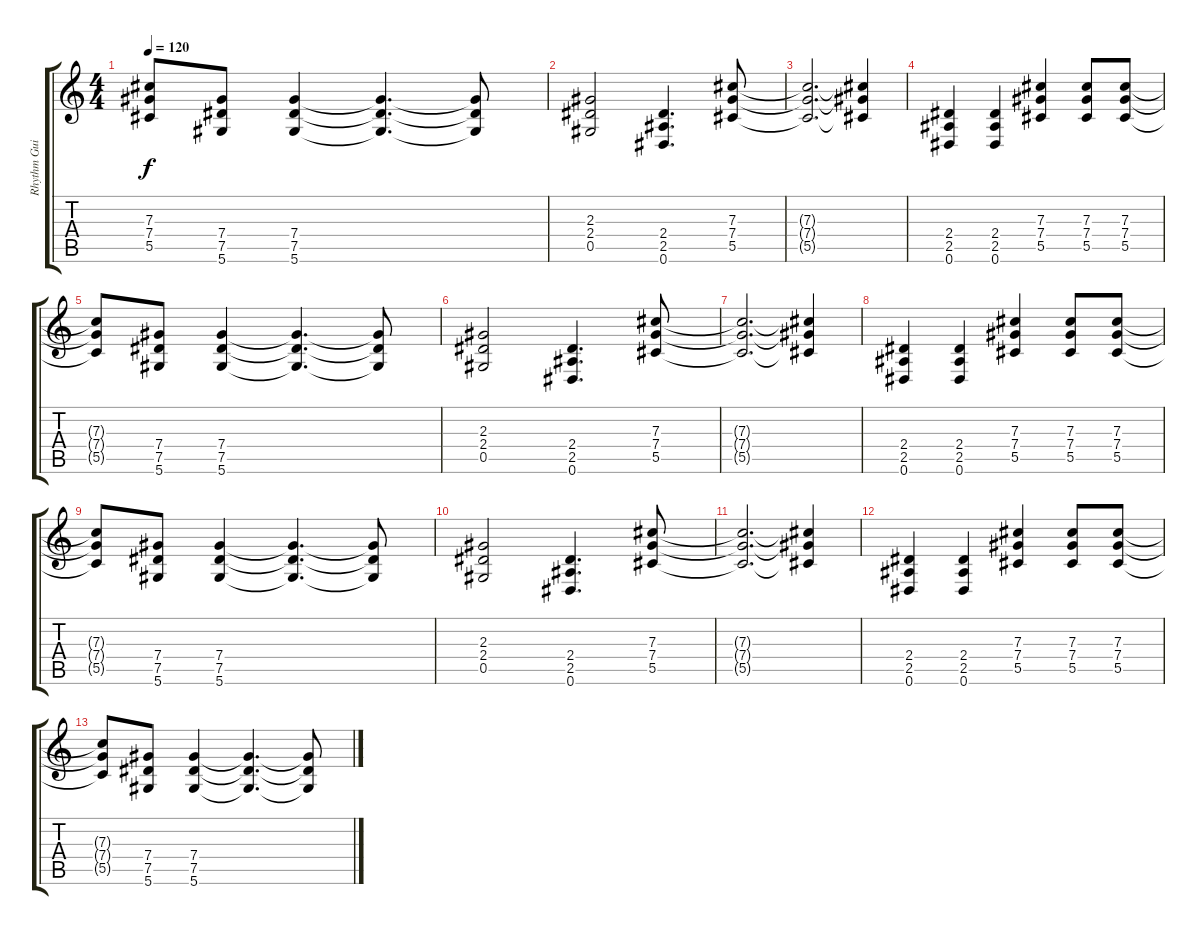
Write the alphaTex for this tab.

\track ("Rhythm Guitar (Keri)" "Rhythm Gui") {instrument overdrivenguitar}
\staff {score tabs}
\tuning (Eb4 Bb3 Gb3 Db3 Ab2 Eb2) {hide}
\ts (4 4)
\tempo 120
\clef g2
\ks c
(7.3{t} 7.4{t} 5.5{t}).8{dy f} (7.4 7.5 5.6).8 (7.4 7.5 5.6).4 (7.4{t} 7.5{t} 5.6{t}).4{d} (7.4{t} 7.5{t} 5.6{t}).8 |
(2.3 2.4 0.5).2 (2.4 2.5 0.6).4{d} (7.3 7.4 5.5).8 |
(7.3{t} 7.4{t} 5.5{t}).2{d} (7.3{t} 7.4{t} 5.5{t}).4 |
(2.4 2.5 0.6).4 (2.4 2.5 0.6).4 (7.3 7.4 5.5).4 (7.3 7.4 5.5).8 (7.3 7.4 5.5).8 |
(7.3{t} 7.4{t} 5.5{t}).8 (7.4 7.5 5.6).8 (7.4 7.5 5.6).4 (7.4{t} 7.5{t} 5.6{t}).4{d} (7.4{t} 7.5{t} 5.6{t}).8 |
(2.3 2.4 0.5).2 (2.4 2.5 0.6).4{d} (7.3 7.4 5.5).8 |
(7.3{t} 7.4{t} 5.5{t}).2{d} (7.3{t} 7.4{t} 5.5{t}).4 |
(2.4 2.5 0.6).4 (2.4 2.5 0.6).4 (7.3 7.4 5.5).4 (7.3 7.4 5.5).8 (7.3 7.4 5.5).8 |
(7.3{t} 7.4{t} 5.5{t}).8 (7.4 7.5 5.6).8 (7.4 7.5 5.6).4 (7.4{t} 7.5{t} 5.6{t}).4{d} (7.4{t} 7.5{t} 5.6{t}).8 |
(2.3 2.4 0.5).2 (2.4 2.5 0.6).4{d} (7.3 7.4 5.5).8 |
(7.3{t} 7.4{t} 5.5{t}).2{d} (7.3{t} 7.4{t} 5.5{t}).4 |
(2.4 2.5 0.6).4 (2.4 2.5 0.6).4 (7.3 7.4 5.5).4 (7.3 7.4 5.5).8 (7.3 7.4 5.5).8 |
(7.3{t} 7.4{t} 5.5{t}).8 (7.4 7.5 5.6).8 (7.4 7.5 5.6).4 (7.4{t} 7.5{t} 5.6{t}).4{d} (7.4{t} 7.5{t} 5.6{t}).8
